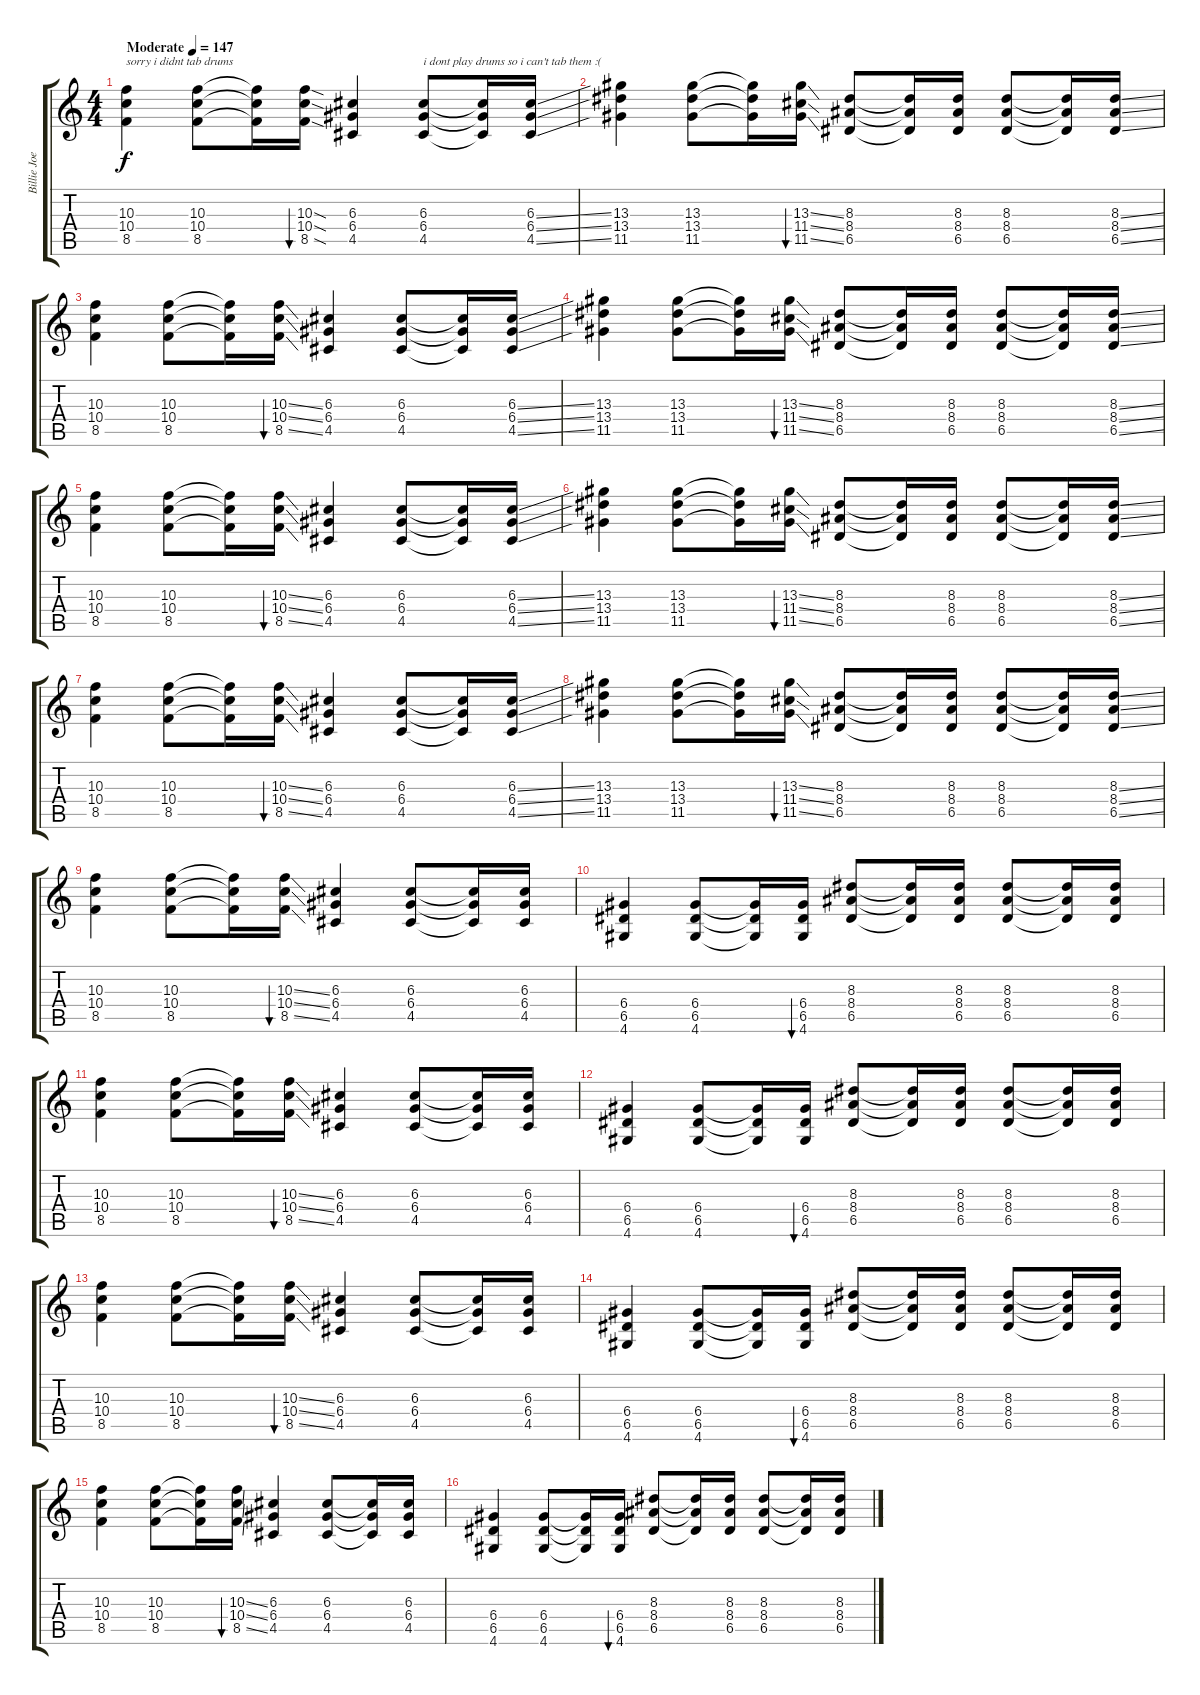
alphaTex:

\track ("Billie Joe (Lead)" "Billie Joe") {instrument distortionguitar}
\staff {score tabs}
\tuning (E4 B3 G3 D3 A2 E2) {hide}
\ts (4 4)
\tempo (147 "Moderate")
\clef g2
\ks c
(10.3 10.4 8.5).4{txt "sorry i didnt tab drums" dy f instrument distortionguitar} (10.3 10.4 8.5).8 (10.3{t} 10.4{t} 8.5{t}).16 (10.3{sod} 10.4{sod} 8.5{sod}).16{bu 60} (6.3 6.4 4.5).4 (6.3 6.4 4.5).8{txt "i dont play drums so i can't tab them :("} (6.3{t} 6.4{t} 4.5{t}).16 (6.3{ss} 6.4{ss} 4.5{ss}).16 |
(13.3 13.4 11.5).4 (13.3 13.4 11.5).8 (13.3{t} 13.4{t} 11.5{t}).16 (13.3{ss} 11.4{ss} 11.5{ss}).16{bu 60} (8.3 8.4 6.5).8 (8.3{t} 8.4{t} 6.5{t}).16 (8.3 8.4 6.5).16 (8.3 8.4 6.5).8 (8.3{t} 8.4{t} 6.5{t}).16 (8.3{ss} 8.4{ss} 6.5{ss}).16 |
(10.3 10.4 8.5).4 (10.3 10.4 8.5).8 (10.3{t} 10.4{t} 8.5{t}).16 (10.3{ss} 10.4{ss} 8.5{ss}).16{bu 60} (6.3 6.4 4.5).4 (6.3 6.4 4.5).8 (6.3{t} 6.4{t} 4.5{t}).16 (6.3{ss} 6.4{ss} 4.5{ss}).16 |
(13.3 13.4 11.5).4 (13.3 13.4 11.5).8 (13.3{t} 13.4{t} 11.5{t}).16 (13.3{ss} 11.4{ss} 11.5{ss}).16{bu 60} (8.3 8.4 6.5).8 (8.3{t} 8.4{t} 6.5{t}).16 (8.3 8.4 6.5).16 (8.3 8.4 6.5).8 (8.3{t} 8.4{t} 6.5{t}).16 (8.3{ss} 8.4{ss} 6.5{ss}).16 |
(10.3 10.4 8.5).4 (10.3 10.4 8.5).8 (10.3{t} 10.4{t} 8.5{t}).16 (10.3{ss} 10.4{ss} 8.5{ss}).16{bu 60} (6.3 6.4 4.5).4 (6.3 6.4 4.5).8 (6.3{t} 6.4{t} 4.5{t}).16 (6.3{ss} 6.4{ss} 4.5{ss}).16 |
(13.3 13.4 11.5).4 (13.3 13.4 11.5).8 (13.3{t} 13.4{t} 11.5{t}).16 (13.3{ss} 11.4{ss} 11.5{ss}).16{bu 60} (8.3 8.4 6.5).8 (8.3{t} 8.4{t} 6.5{t}).16 (8.3 8.4 6.5).16 (8.3 8.4 6.5).8 (8.3{t} 8.4{t} 6.5{t}).16 (8.3{ss} 8.4{ss} 6.5{ss}).16 |
(10.3 10.4 8.5).4 (10.3 10.4 8.5).8 (10.3{t} 10.4{t} 8.5{t}).16 (10.3{ss} 10.4{ss} 8.5{ss}).16{bu 60} (6.3 6.4 4.5).4 (6.3 6.4 4.5).8 (6.3{t} 6.4{t} 4.5{t}).16 (6.3{ss} 6.4{ss} 4.5{ss}).16 |
(13.3 13.4 11.5).4 (13.3 13.4 11.5).8 (13.3{t} 13.4{t} 11.5{t}).16 (13.3{ss} 11.4{ss} 11.5{ss}).16{bu 60} (8.3 8.4 6.5).8 (8.3{t} 8.4{t} 6.5{t}).16 (8.3 8.4 6.5).16 (8.3 8.4 6.5).8 (8.3{t} 8.4{t} 6.5{t}).16 (8.3{ss} 8.4{ss} 6.5{ss}).16 |
(10.3 10.4 8.5).4 (10.3 10.4 8.5).8 (10.3{t} 10.4{t} 8.5{t}).16 (10.3{ss} 10.4{ss} 8.5{ss}).16{bu 60} (6.3 6.4 4.5).4 (6.3 6.4 4.5).8 (6.3{t} 6.4{t} 4.5{t}).16 (6.3 6.4 4.5).16 |
(6.4 6.5 4.6).4 (6.4 6.5 4.6).8 (6.4{t} 6.5{t} 4.6{t}).16 (6.4 6.5 4.6).16{bu 60} (8.3 8.4 6.5).8 (8.3{t} 8.4{t} 6.5{t}).16 (8.3 8.4 6.5).16 (8.3 8.4 6.5).8 (8.3{t} 8.4{t} 6.5{t}).16 (8.3 8.4 6.5).16 |
(10.3 10.4 8.5).4 (10.3 10.4 8.5).8 (10.3{t} 10.4{t} 8.5{t}).16 (10.3{ss} 10.4{ss} 8.5{ss}).16{bu 60} (6.3 6.4 4.5).4 (6.3 6.4 4.5).8 (6.3{t} 6.4{t} 4.5{t}).16 (6.3 6.4 4.5).16 |
(6.4 6.5 4.6).4 (6.4 6.5 4.6).8 (6.4{t} 6.5{t} 4.6{t}).16 (6.4 6.5 4.6).16{bu 60} (8.3 8.4 6.5).8 (8.3{t} 8.4{t} 6.5{t}).16 (8.3 8.4 6.5).16 (8.3 8.4 6.5).8 (8.3{t} 8.4{t} 6.5{t}).16 (8.3 8.4 6.5).16 |
(10.3 10.4 8.5).4 (10.3 10.4 8.5).8 (10.3{t} 10.4{t} 8.5{t}).16 (10.3{ss} 10.4{ss} 8.5{ss}).16{bu 60} (6.3 6.4 4.5).4 (6.3 6.4 4.5).8 (6.3{t} 6.4{t} 4.5{t}).16 (6.3 6.4 4.5).16 |
(6.4 6.5 4.6).4 (6.4 6.5 4.6).8 (6.4{t} 6.5{t} 4.6{t}).16 (6.4 6.5 4.6).16{bu 60} (8.3 8.4 6.5).8 (8.3{t} 8.4{t} 6.5{t}).16 (8.3 8.4 6.5).16 (8.3 8.4 6.5).8 (8.3{t} 8.4{t} 6.5{t}).16 (8.3 8.4 6.5).16 |
(10.3 10.4 8.5).4 (10.3 10.4 8.5).8 (10.3{t} 10.4{t} 8.5{t}).16 (10.3{ss} 10.4{ss} 8.5{ss}).16{bu 60} (6.3 6.4 4.5).4 (6.3 6.4 4.5).8 (6.3{t} 6.4{t} 4.5{t}).16 (6.3 6.4 4.5).16 |
(6.4 6.5 4.6).4 (6.4 6.5 4.6).8 (6.4{t} 6.5{t} 4.6{t}).16 (6.4 6.5 4.6).16{bu 60} (8.3 8.4 6.5).8 (8.3{t} 8.4{t} 6.5{t}).16 (8.3 8.4 6.5).16 (8.3 8.4 6.5).8 (8.3{t} 8.4{t} 6.5{t}).16 (8.3 8.4 6.5).16
